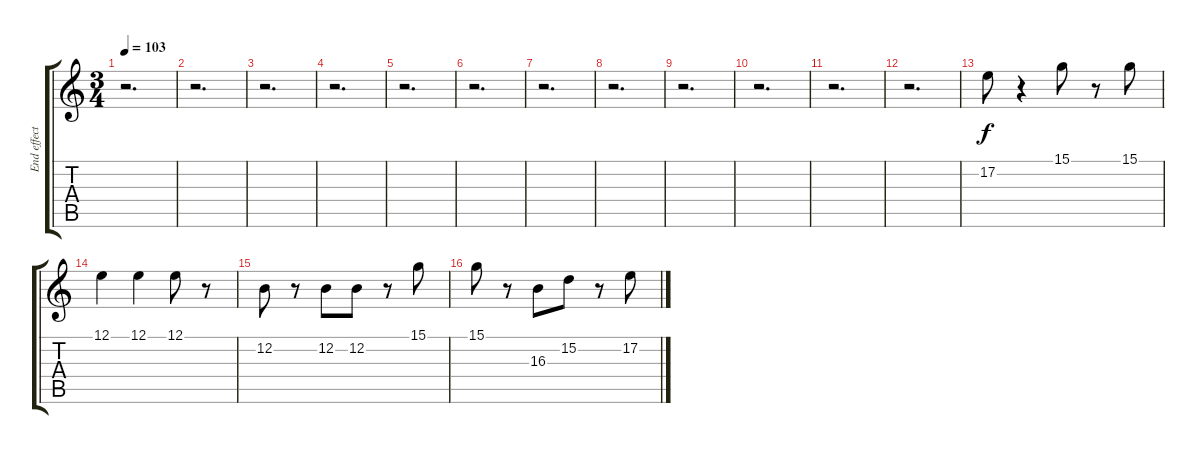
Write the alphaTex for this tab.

\track ("End effect" "End effect") {instrument musicbox}
\staff {score tabs}
\tuning (E4 B3 G3 D3 A2 E2) {hide}
\ts (3 4)
\tempo 103
\clef g2
\ks c
r.2{d dy f} |
r.2{d} |
r.2{d} |
r.2{d} |
r.2{d} |
r.2{d} |
r.2{d} |
r.2{d} |
r.2{d} |
r.2{d} |
r.2{d} |
r.2{d} |
17.2.8 r.4 15.1.8{volume 8} r.8 15.1.8{volume 8} |
12.1.4{volume 8} 12.1.4{volume 9} 12.1.8{volume 9} r.8 |
12.2.8{volume 9} r.8 12.2.8{volume 10} 12.2.8{volume 10} r.8 15.1.8{volume 10} |
15.1.8{volume 10} r.8 16.3.8{volume 11} 15.2.8{volume 11} r.8 17.2.8{volume 11}
